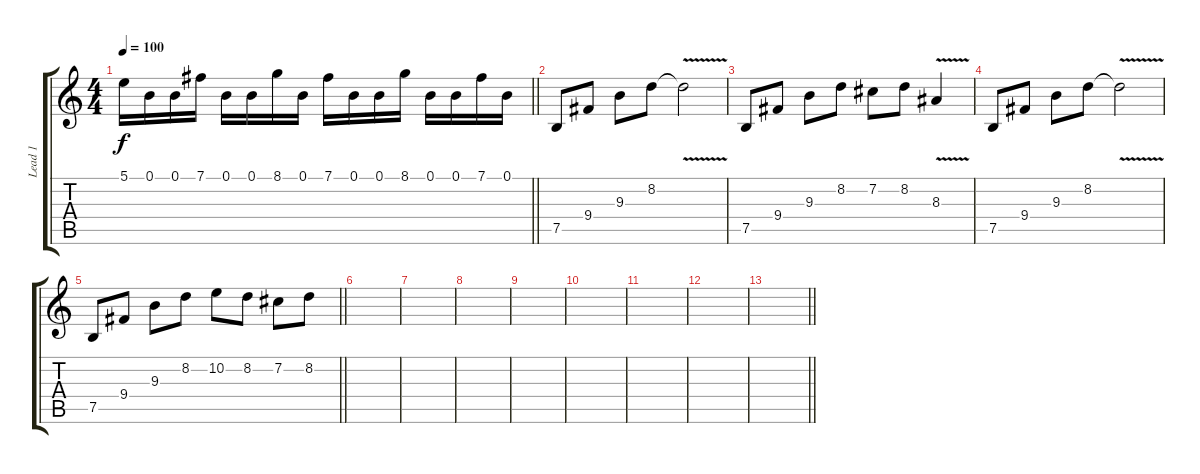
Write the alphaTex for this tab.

\track ("Lead 1" "Lead 1") {instrument overdrivenguitar}
\staff {score tabs}
\tuning (B3 Gb3 D3 A2 E2 B1) {hide}
\ts (4 4)
\tempo 100
\clef g2
\barLineRight lightlight
\ks c
5.1.16{dy f} 0.1.16 0.1.16 7.1.16 0.1.16 0.1.16 8.1.16 0.1.16 7.1.16 0.1.16 0.1.16 8.1.16 0.1.16 0.1.16 7.1.16 0.1.16 |
7.5.8 9.4.8 9.3.8 8.2.8 8.2{v t}.2 |
7.5.8 9.4.8 9.3.8 8.2.8 7.2.8 8.2.8 8.3{v}.4 |
7.5.8 9.4.8 9.3.8 8.2.8 8.2{v t}.2 |
\barLineRight lightlight
7.5.8 9.4.8 9.3.8 8.2.8 10.2.8 8.2.8 7.2.8 8.2.8 |
|
|
|
|
|
|
|
\barLineRight lightlight
